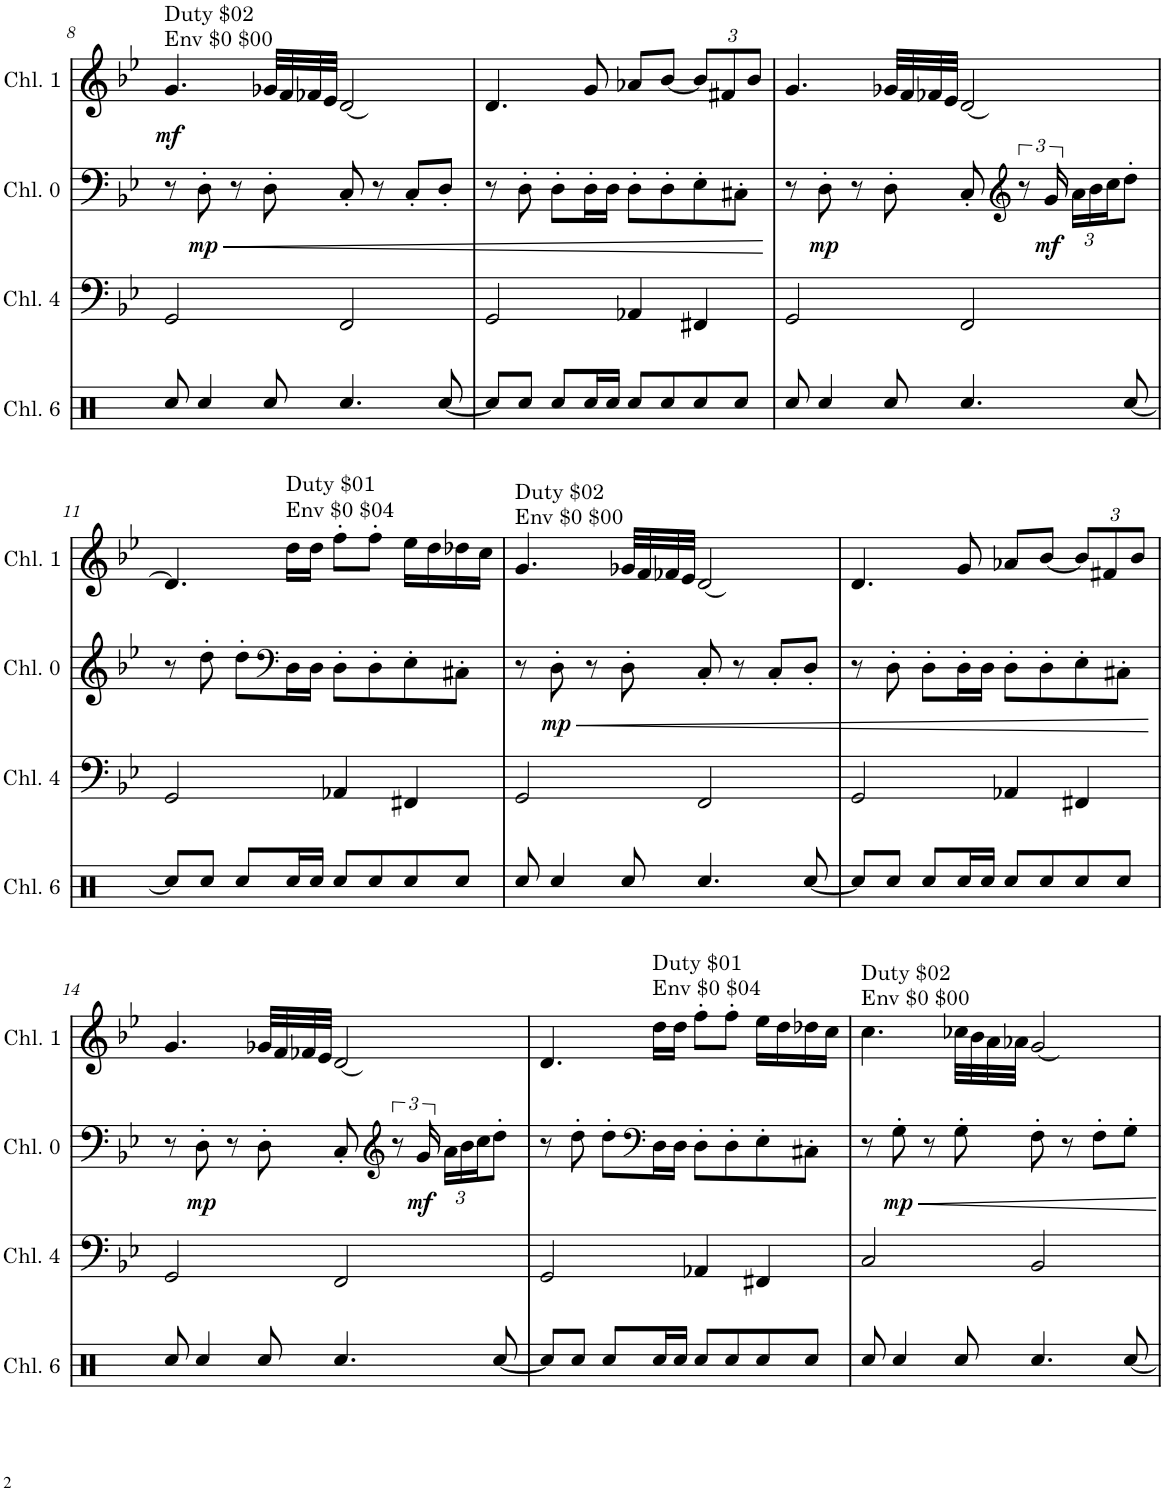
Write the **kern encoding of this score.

**kern	**kern	**kern	**dynam	**kern	**dynam
*part4	*part3	*part2	*part2	*part1	*part1
*staff4	*staff3	*staff2	*staff2	*staff1	*staff1
*I"Channel 6	*I"Channel 4	*I"Channel 0	*	*I"Channel 1	*
*I'Chl. 6	*I'Chl. 4	*I'Chl. 0	*	*I'Chl. 1	*
!!LO:PB:g=z
*clefX	*clefF4	*clefF4	*	*clefG2	*
*k[]	*k[b-e-]	*k[b-e-]	*	*k[b-e-]	*
*M4/4	*M4/4	*M4/4	*	*M4/4	*
*met(c)	*met(c)	*met(c)	*	*met(c)	*
=8	=8	=8	=8	=8	=8
!	!	!	!	!LO:TX:a:t=Duty $02	!
!	!	!	!	!LO:TX:a:t=Env $0 $00	!
!	!	!	!	!	!LO:DY:b
8Rcc/	2GG/	8r	.	4.g/	mf
!	!	!	!LO:HP:b	!	!
!	!	!	!LO:DY:n=1:b	!	!
4Rcc/	.	8D'\	< mp	.	.
.	.	8r	.	.	.
8Rcc/	.	8D'\	.	32g-X/LLL	.
.	.	.	.	32f/	.
.	.	.	.	32f-X/	.
.	.	.	.	32e-/JJJ	.
4.Rcc/	2FF/	8C'/	.	2d/	.
.	.	8r	.	.	.
.	.	8C'/L	.	.	.
[8Rcc/	.	8D'/J	.	.	.
=9	=9	=9	=9	=9	=9
8Rcc/L]	2GG/	8r	.	4.d/]	.
8Rcc/J	.	8D'\	.	.	.
8Rcc/L	.	8D'\L	.	.	.
16Rcc/L	.	16D'\L	.	8g/	.
16Rcc/JJ	.	16D\JJ	.	.	.
8Rcc/L	4AA-X/	8D'\L	.	8a-X/L	.
8Rcc/	.	8D'\	.	[8b-/J	.
*	*	*	*	*Xbrackettup	*
8Rcc/	4FF#X/	8E-'\	.	12b-/L]	.
.	.	.	.	12f#X/	.
8Rcc/J	.	8C#X'\J	.	.	.
.	.	.	.	12b-/J	.
.	.	.	[	.	.
=10	=10	=10	=10	=10	=10
8Rcc/	2GG/	8r	.	4.g/	.
!	!	!	!LO:DY:b	!	!
4Rcc/	.	8D'\	mp	.	.
.	.	8r	.	.	.
8Rcc/	.	8D'\	.	32g-X/LLL	.
.	.	.	.	32f/	.
.	.	.	.	32f-X/	.
.	.	.	.	32e-/JJJ	.
4.Rcc/	2FF/	8C'/	.	2d/	.
*	*	*clefG2	*	*	*
.	.	12r	.	.	.
!	!	!	!LO:DY:b	!	!
.	.	24g/	mf	.	.
*	*	*Xbrackettup	*	*	*
.	.	24a\LL	.	.	.
.	.	24b-\	.	.	.
.	.	24cc\J	.	.	.
[8Rcc/	.	8dd'\J	.	.	.
!!LO:LB:g=z
=11	=11	=11	=11	=11	=11
8Rcc/L]	2GG/	8r	.	4.d/]	.
8Rcc/J	.	8dd'\	.	.	.
8Rcc/L	.	8dd'\L	.	.	.
*	*	*clefF4	*	*	*
!	!	!	!	!LO:TX:a:t=Duty $01	!
!	!	!	!	!LO:TX:a:t=Env $0 $04	!
16Rcc/L	.	16D\L	.	16dd\LL	.
16Rcc/JJ	.	16D\JJ	.	16dd\JJ	.
8Rcc/L	4AA-X/	8D'\L	.	8ff'\L	.
8Rcc/	.	8D'\	.	8ff'\J	.
8Rcc/	4FF#X/	8E-'\	.	16ee-\LL	.
.	.	.	.	16dd\	.
8Rcc/J	.	8C#X'\J	.	16dd-X\	.
.	.	.	.	16cc\JJ	.
=12	=12	=12	=12	=12	=12
!	!	!	!	!LO:TX:a:t=Duty $02	!
!	!	!	!	!LO:TX:a:t=Env $0 $00	!
8Rcc/	2GG/	8r	.	4.g/	.
!	!	!	!LO:HP:b	!	!
!	!	!	!LO:DY:n=1:b	!	!
4Rcc/	.	8D'\	< mp	.	.
.	.	8r	.	.	.
8Rcc/	.	8D'\	.	32g-X/LLL	.
.	.	.	.	32f/	.
.	.	.	.	32f-X/	.
.	.	.	.	32e-/JJJ	.
4.Rcc/	2FF/	8C'/	.	2d/	.
.	.	8r	.	.	.
.	.	8C'/L	.	.	.
[8Rcc/	.	8D'/J	.	.	.
=13	=13	=13	=13	=13	=13
8Rcc/L]	2GG/	8r	.	4.d/]	.
8Rcc/J	.	8D'\	.	.	.
8Rcc/L	.	8D'\L	.	.	.
16Rcc/L	.	16D'\L	.	8g/	.
16Rcc/JJ	.	16D\JJ	.	.	.
8Rcc/L	4AA-X/	8D'\L	.	8a-X/L	.
8Rcc/	.	8D'\	.	[8b-/J	.
8Rcc/	4FF#X/	8E-'\	.	12b-/L]	.
.	.	.	.	12f#X/	.
8Rcc/J	.	8C#X'\J	.	.	.
.	.	.	.	12b-/J	.
.	.	.	[	.	.
!!LO:LB:g=z
=14	=14	=14	=14	=14	=14
8Rcc/	2GG/	8r	.	4.g/	.
!	!	!	!LO:DY:b	!	!
4Rcc/	.	8D'\	mp	.	.
.	.	8r	.	.	.
8Rcc/	.	8D'\	.	32g-X/LLL	.
.	.	.	.	32f/	.
.	.	.	.	32f-X/	.
.	.	.	.	32e-/JJJ	.
4.Rcc/	2FF/	8C'/	.	2d/	.
*	*	*clefG2	*	*	*
*	*	*brackettup	*	*	*
.	.	12r	.	.	.
!	!	!	!LO:DY:b	!	!
.	.	24g/	mf	.	.
*	*	*Xbrackettup	*	*	*
.	.	24a\LL	.	.	.
.	.	24b-\	.	.	.
.	.	24cc\J	.	.	.
[8Rcc/	.	8dd'\J	.	.	.
=15	=15	=15	=15	=15	=15
8Rcc/L]	2GG/	8r	.	4.d/]	.
8Rcc/J	.	8dd'\	.	.	.
8Rcc/L	.	8dd'\L	.	.	.
*	*	*clefF4	*	*	*
!	!	!	!	!LO:TX:a:t=Duty $01	!
!	!	!	!	!LO:TX:a:t=Env $0 $04	!
16Rcc/L	.	16D\L	.	16dd\LL	.
16Rcc/JJ	.	16D\JJ	.	16dd\JJ	.
8Rcc/L	4AA-X/	8D'\L	.	8ff'\L	.
8Rcc/	.	8D'\	.	8ff'\J	.
8Rcc/	4FF#X/	8E-'\	.	16ee-\LL	.
.	.	.	.	16dd\	.
8Rcc/J	.	8C#X'\J	.	16dd-X\	.
.	.	.	.	16cc\JJ	.
=16	=16	=16	=16	=16	=16
!	!	!	!	!LO:TX:a:t=Duty $02	!
!	!	!	!	!LO:TX:a:t=Env $0 $00	!
8Rcc/	2C/	8r	.	4.cc\	.
!	!	!	!LO:DY:b	!	!
4Rcc/	.	8G'\	mp	.	.
.	.	8r	.	.	.
8Rcc/	.	8G'\	.	32cc-X\LLL	.
.	.	.	.	32b-\	.
.	.	.	.	32a\	.
.	.	.	.	32a-X\JJJ	.
4.Rcc/	2BB-/	8F'\	.	2g/	.
.	.	8r	.	.	.
.	.	8F'\L	.	.	.
[8Rcc/	.	8G'\J	.	.	.
=	=	=	=	=	=
*-	*-	*-	*-	*-	*-
